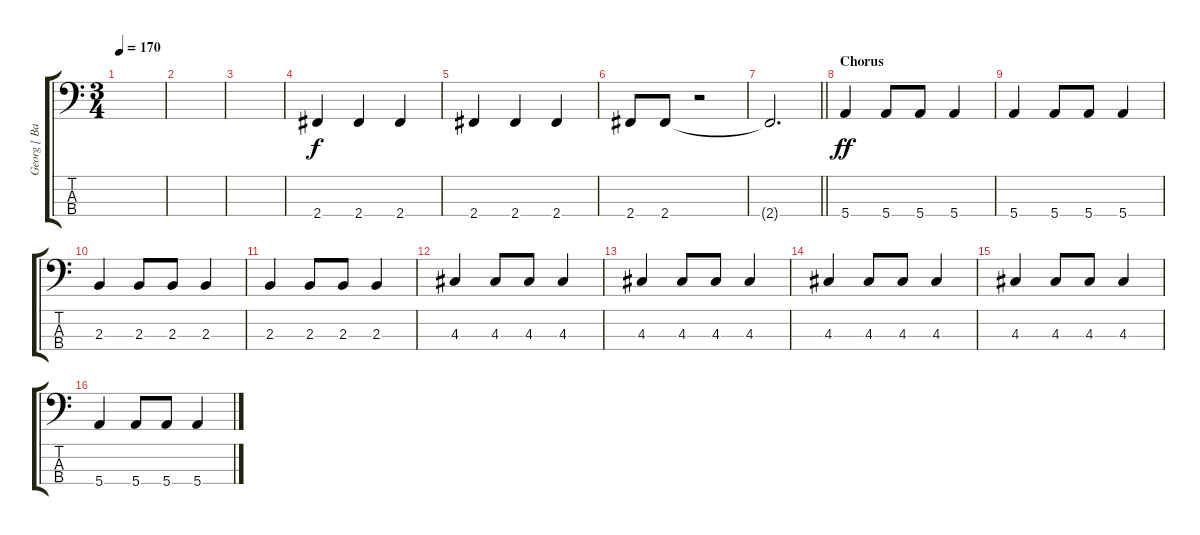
\track ("Georg [ Bass ]" "Georg [ Ba") {instrument electricbasspick}
\staff {score tabs}
\tuning (G2 D2 A1 E1) {hide}
\ts (3 4)
\tempo 170
\clef f4
\ks c
|
|
|
2.4.4{dy f volume 14} 2.4.4 2.4.4 |
2.4.4 2.4.4 2.4.4 |
2.4.8 2.4.8 r.2 |
\barLineRight lightlight
2.4{t}.2{d} |
\section ("" "Chorus")
5.4.4{dy ff volume 16} 5.4.8 5.4.8 5.4.4 |
5.4.4 5.4.8 5.4.8 5.4.4 |
2.3.4 2.3.8 2.3.8 2.3.4 |
2.3.4 2.3.8 2.3.8 2.3.4 |
4.3.4 4.3.8 4.3.8 4.3.4 |
4.3.4 4.3.8 4.3.8 4.3.4 |
4.3.4 4.3.8 4.3.8 4.3.4 |
4.3.4 4.3.8 4.3.8 4.3.4 |
5.4.4 5.4.8 5.4.8 5.4.4
